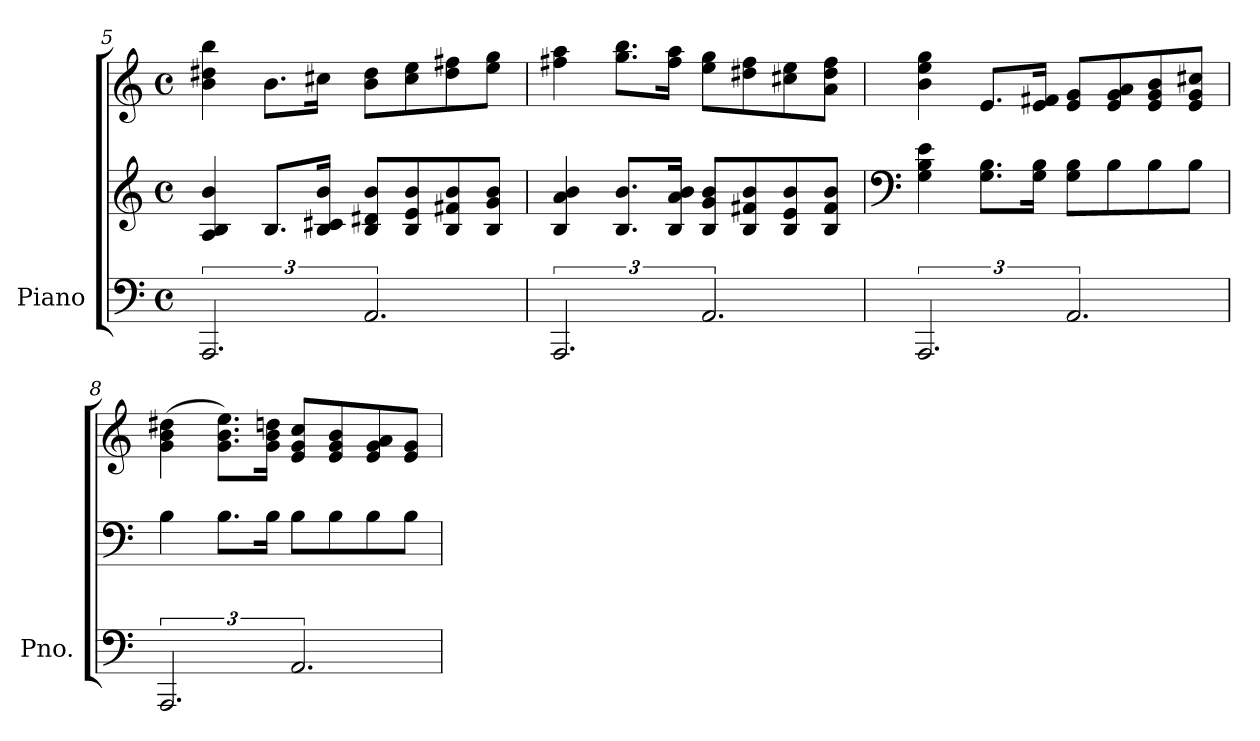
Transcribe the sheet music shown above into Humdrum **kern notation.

**kern	**kern	**kern
*part1	*part1	*part1
*staff3	*staff2	*staff1
*I"Piano	*	*
*I'Pno.	*	*
*clefF4	*clefG2	*clefG2
*k[]	*k[]	*k[]
*M4/4	*M4/4	*M4/4
*met(c)	*met(c)	*met(c)
=5	=5	=5
3.AAA	4A/ 4B/ 4b/	4b\ 4dd#X\ 4bb\
.	8.B/L	8.b\L
.	16B/ 16c#X/ 16b/Jk	16cc#X\Jk
3.AA	8B/ 8d#X/ 8b/L	8b\ 8dd#\L
.	8B/ 8e/ 8b/	8cc#\ 8ee\
.	8B/ 8f#X/ 8b/	8dd#\ 8ff#X\
.	8B/ 8g/ 8b/J	8ee\ 8gg\J
!!LO:LB:g=z
=6	=6	=6
3.AAA	4B/ 4a/ 4b/	4ff#X\ 4aa\
.	8.B/ 8.b/L	8.gg\ 8.bb\L
.	16B/ 16a/ 16b/Jk	16ff#\ 16aa\Jk
3.AA	8B/ 8g/ 8b/L	8ee\ 8gg\L
.	8B/ 8f#X/ 8b/	8dd#X\ 8ff#\
.	8B/ 8e/ 8b/	8cc#X\ 8ee\
.	8B/ 8f#/ 8b/J	8a\ 8dd#\ 8ff#\J
=7	=7	=7
*	*clefF4	*
3.AAA	4G\ 4B\ 4e\	4b\ 4ee\ 4gg\
.	8.G\ 8.B\L	8.e/L
.	16G\ 16B\Jk	16e/ 16f#X/Jk
3.AA	8G\ 8B\L	8e/ 8g/L
.	8B\	8e/ 8g/ 8a/
.	8B\	8e/ 8g/ 8b/
.	8B\J	8e/ 8g/ 8cc#X/J
=8	=8	=8
3.AAA	4B\	(>4g\ 4b\ 4dd#X\
.	8.B\L	8.g\ 8.b\ 8.ee\L)
.	16B\Jk	16g\ 16b\ 16ddn\Jk
3.AA	8B\L	8e/ 8g/ 8cc/L
.	8B\	8e/ 8g/ 8b/
.	8B\	8e/ 8g/ 8a/
.	8B\J	8e/ 8g/J
=	=	=
*-	*-	*-
